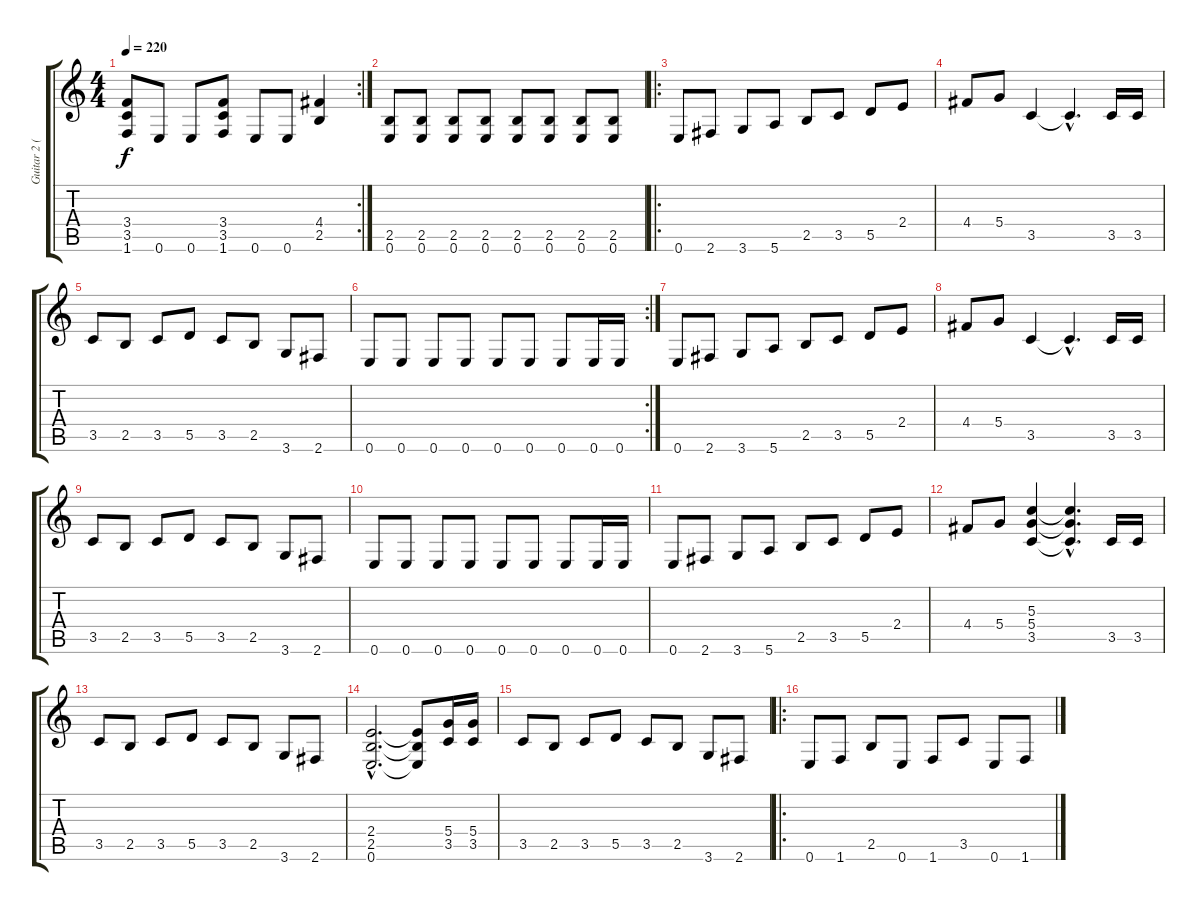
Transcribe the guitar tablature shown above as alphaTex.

\track ("Guitar 2 (Main Lead)" "Guitar 2 (") {instrument distortionguitar}
\staff {score tabs}
\tuning (E4 B3 G3 D3 A2 E2) {hide}
\rc 2
\ts (4 4)
\tempo 220
\clef g2
\ks c
(3.4 3.5 1.6).8{dy f} 0.6.8 0.6.8 (3.4 3.5 1.6).8 0.6.8 0.6.8 (4.4 2.5).4 |
(2.5 0.6).8 (2.5 0.6).8 (2.5 0.6).8 (2.5 0.6).8 (2.5 0.6).8 (2.5 0.6).8 (2.5 0.6).8 (2.5 0.6).8 |
\ro
0.6.8 2.6.8 3.6.8 5.6.8 2.5.8 3.5.8 5.5.8 2.4.8 |
4.4.8 5.4.8 3.5.4 3.5{hac t}.4{d} 3.5.16 3.5.16 |
3.5.8 2.5.8 3.5.8 5.5.8 3.5.8 2.5.8 3.6.8 2.6.8 |
\rc 2
0.6.8 0.6.8 0.6.8 0.6.8 0.6.8 0.6.8 0.6.8 0.6.16 0.6.16 |
0.6.8 2.6.8 3.6.8 5.6.8 2.5.8 3.5.8 5.5.8 2.4.8 |
4.4.8 5.4.8 3.5.4 3.5{hac t}.4{d} 3.5.16 3.5.16 |
3.5.8 2.5.8 3.5.8 5.5.8 3.5.8 2.5.8 3.6.8 2.6.8 |
0.6.8 0.6.8 0.6.8 0.6.8 0.6.8 0.6.8 0.6.8 0.6.16 0.6.16 |
0.6.8 2.6.8 3.6.8 5.6.8 2.5.8 3.5.8 5.5.8 2.4.8 |
4.4.8 5.4.8 (5.3 5.4 3.5).4 (5.3{hac t} 5.4{hac t} 3.5{hac t}).4{d} 3.5.16 3.5.16 |
3.5.8 2.5.8 3.5.8 5.5.8 3.5.8 2.5.8 3.6.8 2.6.8 |
(2.4{hac} 2.5{hac} 0.6{hac}).2{d} (2.4{t} 2.5{t} 0.6{t}).8 (5.4 3.5).16 (5.4 3.5).16 |
3.5.8 2.5.8 3.5.8 5.5.8 3.5.8 2.5.8 3.6.8 2.6.8 |
\ro
0.6.8 1.6.8 2.5.8 0.6.8 1.6.8 3.5.8 0.6.8 1.6.8
